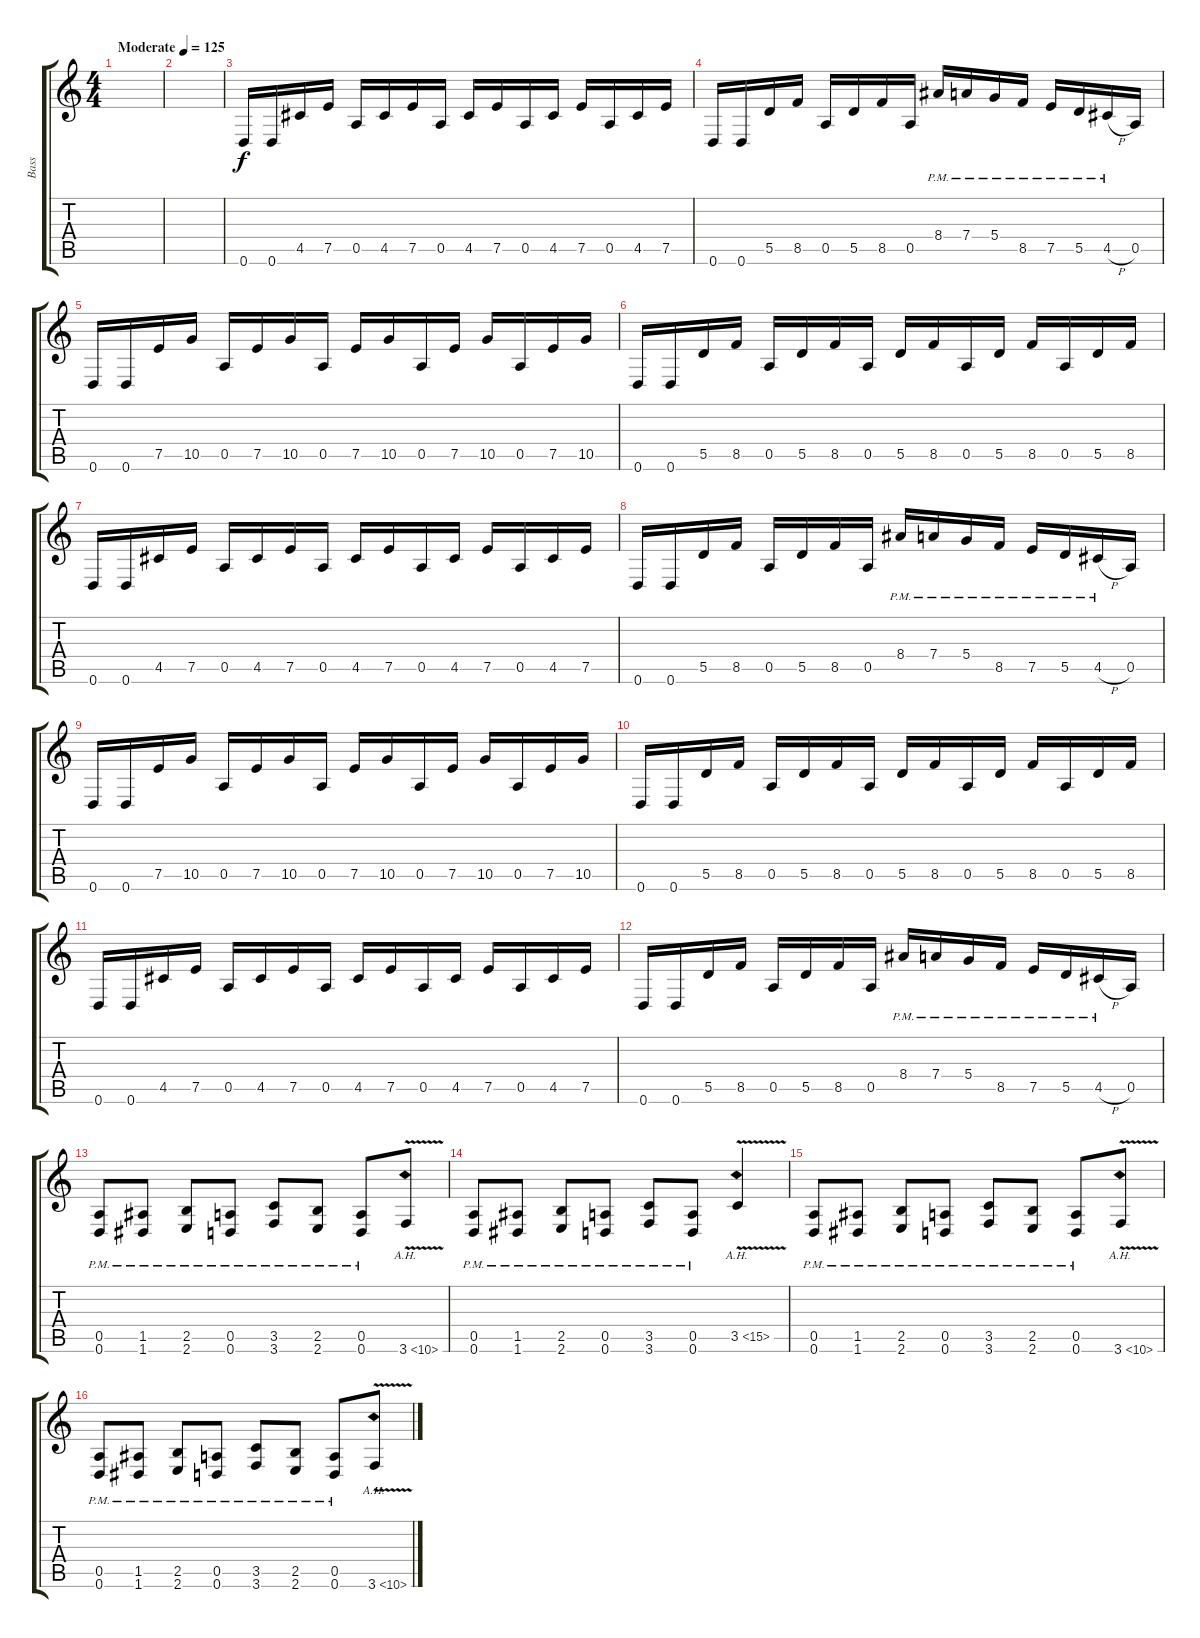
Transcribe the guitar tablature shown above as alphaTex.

\track ("Bass" "Bass") {instrument acousticguitarsteel}
\staff {score tabs}
\tuning (E4 B3 G3 D3 A2 D2) {hide}
\ts (4 4)
\tempo (125 "Moderate")
\clef g2
\ks c
|
|
0.6.16 0.6.16 4.5.16 7.5.16 0.5.16 4.5.16 7.5.16 0.5.16 4.5.16 7.5.16 0.5.16 4.5.16 7.5.16 0.5.16 4.5.16 7.5.16 |
0.6.16 0.6.16 5.5.16 8.5.16 0.5.16 5.5.16 8.5.16 0.5.16 8.4{pm}.16 7.4{pm}.16 5.4{pm}.16 8.5{pm}.16 7.5{pm}.16 5.5{pm}.16 4.5{h pm}.16 0.5.16 |
0.6.16 0.6.16 7.5.16 10.5.16 0.5.16 7.5.16 10.5.16 0.5.16 7.5.16 10.5.16 0.5.16 7.5.16 10.5.16 0.5.16 7.5.16 10.5.16 |
0.6.16 0.6.16 5.5.16 8.5.16 0.5.16 5.5.16 8.5.16 0.5.16 5.5.16 8.5.16 0.5.16 5.5.16 8.5.16 0.5.16 5.5.16 8.5.16 |
0.6.16 0.6.16 4.5.16 7.5.16 0.5.16 4.5.16 7.5.16 0.5.16 4.5.16 7.5.16 0.5.16 4.5.16 7.5.16 0.5.16 4.5.16 7.5.16 |
0.6.16 0.6.16 5.5.16 8.5.16 0.5.16 5.5.16 8.5.16 0.5.16 8.4{pm}.16 7.4{pm}.16 5.4{pm}.16 8.5{pm}.16 7.5{pm}.16 5.5{pm}.16 4.5{h pm}.16 0.5.16 |
0.6.16 0.6.16 7.5.16 10.5.16 0.5.16 7.5.16 10.5.16 0.5.16 7.5.16 10.5.16 0.5.16 7.5.16 10.5.16 0.5.16 7.5.16 10.5.16 |
0.6.16 0.6.16 5.5.16 8.5.16 0.5.16 5.5.16 8.5.16 0.5.16 5.5.16 8.5.16 0.5.16 5.5.16 8.5.16 0.5.16 5.5.16 8.5.16 |
0.6.16 0.6.16 4.5.16 7.5.16 0.5.16 4.5.16 7.5.16 0.5.16 4.5.16 7.5.16 0.5.16 4.5.16 7.5.16 0.5.16 4.5.16 7.5.16 |
0.6.16 0.6.16 5.5.16 8.5.16 0.5.16 5.5.16 8.5.16 0.5.16 8.4{pm}.16 7.4{pm}.16 5.4{pm}.16 8.5{pm}.16 7.5{pm}.16 5.5{pm}.16 4.5{h pm}.16 0.5.16 |
(0.5{pm} 0.6{pm}).8 (1.5{pm} 1.6{pm}).8 (2.5{pm} 2.6{pm}).8 (0.5{pm} 0.6{pm}).8 (3.5{pm} 3.6{pm}).8 (2.5{pm} 2.6{pm}).8 (0.5{pm} 0.6{pm}).8 3.6{ah 7 v}.8 |
(0.5{pm} 0.6{pm}).8 (1.5{pm} 1.6{pm}).8 (2.5{pm} 2.6{pm}).8 (0.5{pm} 0.6{pm}).8 (3.5{pm} 3.6{pm}).8 (0.5{pm} 0.6{pm}).8 3.5{ah 12 v}.4 |
(0.5{pm} 0.6{pm}).8 (1.5{pm} 1.6{pm}).8 (2.5{pm} 2.6{pm}).8 (0.5{pm} 0.6{pm}).8 (3.5{pm} 3.6{pm}).8 (2.5{pm} 2.6{pm}).8 (0.5{pm} 0.6{pm}).8 3.6{ah 7 v}.8 |
(0.5{pm} 0.6{pm}).8 (1.5{pm} 1.6{pm}).8 (2.5{pm} 2.6{pm}).8 (0.5{pm} 0.6{pm}).8 (3.5{pm} 3.6{pm}).8 (2.5{pm} 2.6{pm}).8 (0.5{pm} 0.6{pm}).8 3.6{ah 7 v}.8
